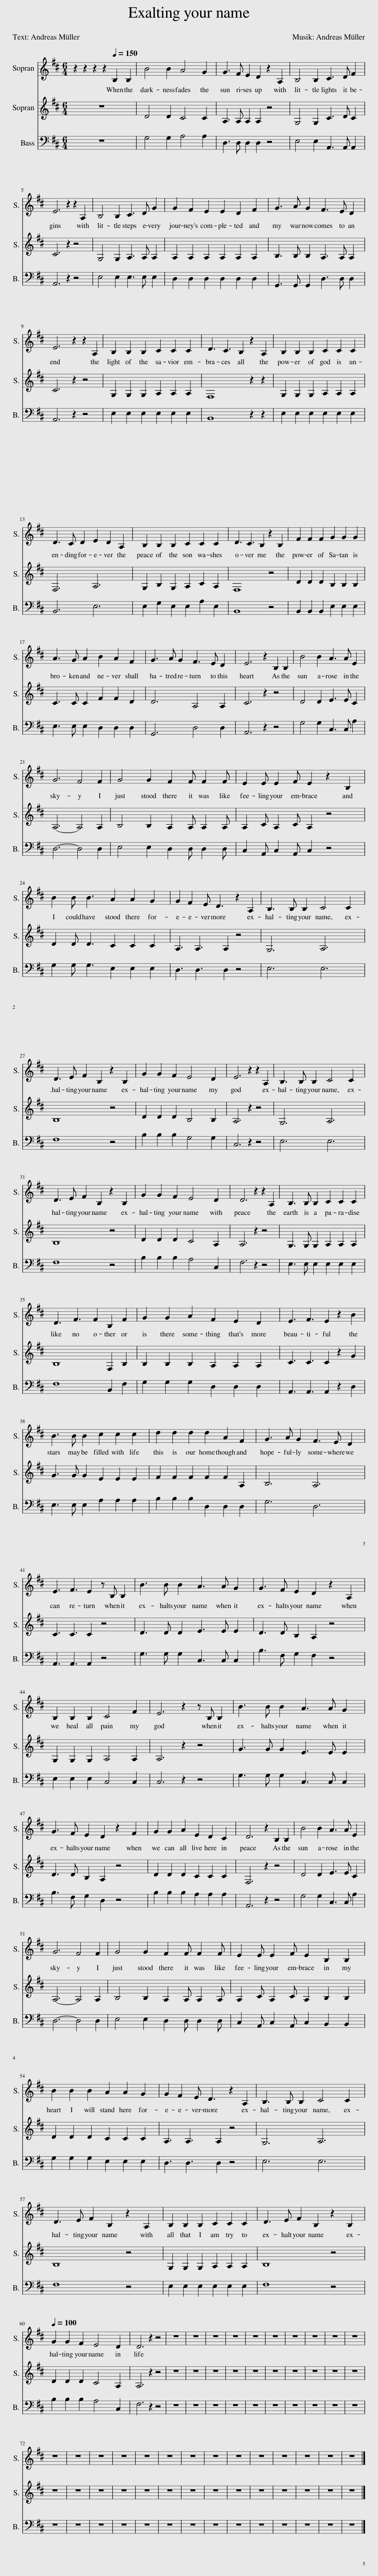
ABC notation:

X:1
%%score 1 2 3
L:1/8
M:6/4
I:linebreak $
K:D
V:1 treble
V:2 treble
V:3 bass
V:1
 z2 z2 z2 z2[Q:1/4=150] B,2 B,2 | B4 B2 A4 G2 | G3 F E2 D2 z2 A,2 | B,4 B,2 C3 D F2 |$ E6 z2 z2 A,2 | %5
 B,4 B,2 C3 D G2 | G2 F2 E2 E2 D2 F2 | G3 A G2 F3 E D2 |$ E6 z2 z2 A,2 | B,2 B,2 B,2 C2 C2 C2 | %10
 D3 C3 B,2 z2 A,2 | B,2 B,2 B,2 C2 C2 C2 |$ D3 C D2 E2 D2 A,2 | B,2 B,2 B,2 C2 C2 C2 | D3 C3 B,2 z2 B,2 | %15
 F2 F2 F2 G2 G2 G2 |$ A3 G A2 B2 A2 F2 | G3 A G2 F3 E D2 | E6 z2 B,2 B,2 | B4 B2 A3 A E2 |$ %20
 G6 F4 F2 | G4 G2 F2 F F2 F | E2 E E2 F E2 z2 B,2 |$ B2 B B3 A2 A2 G2 | G2 F2 E D3 z2 A,2 | %25
 B,3 B, B,2 C4 C2 |$ D3 E F2 B,2 z2 B,2 | G2 G2 F2 E4 D2 | E6 z2 z2 A,2 | B,3 B, B,2 C4 C2 |$ %30
 D3 E F2 B,2 z2 B,2 | G2 G2 F2 E4 D2 | D6 z2 z2 A,2 | B,3 B, B,2 C2 C2 C2 |$ D3 F3 F2 B,2 F2 | %35
 G2 G2 A2 F2 E2 D2 | E3 F3 E2 z2 B2 |$ B3 B B2 c2 c2 c2 | d2 d2 d2 d2 A2 F2 | G3 A G2 F3 E D2 |$ %40
 E3 F3 E2 z B, B,2 | B3 B B2 A3 A G2 | G3 F E2 D2 z2 A,2 |$ B,2 B,2 B,2 C4 F2 | E6 z2 z B, B,2 | %45
 B3 B B2 A3 A G2 |$ G3 F E2 D2 z2 F2 | G2 G2 A2 E2 D2 C2 | D6 z2 B,2 B,2 | B4 B2 A3 A E2 |$ %50
 G6 F4 F2 | G4 G2 F2 F F2 F | E2 E E2 F E2 B,2 B,2 |$ B2 B2 B2 A2 A2 G2 | G2 F2 E D3 z2 A,2 | %55
 B,3 B, B,2 C4 C2 |$ D3 E F2 B,2 z2 A,2 | B,2 B,2 B,2 C2 C2 C2 | D3 E F2 B,2 z2 B,2 |$[Q:1/4=100] G2 G2 F2 E4 D2 | %60
 D6 z2 z4 | z12 | z12 | z12 | z12 | %65
 z12 | z12 | z12 | z12 | z12 | %70
 z12 |$ z12 | z12 | z12 | z12 | %75
 z12 | z12 | z12 | z12 | z12 | %80
 z12 | z12 | z12 | z12 | z12 |] %85
V:2
 z12 | D4 D2 C4 C2 | A,3 A, A,2 A,2 z4 | G,4 G,2 C3 D C2 |$ C6 z2 z4 | %5
 G,4 G,2 A,3 A, A,2 | A,2 A,2 A,2 A,2 A,2 A,2 | B,3 B, B,2 A,3 A, A,2 |$ C6 z2 z4 | G,2 G,2 G,2 A,2 A,2 A,2 | %10
 F,8 z2 z2 | G,2 G,2 G,2 A,2 A,2 A,2 |$ F,6 A,6 | G,2 B,2 G,2 A,2 C2 A,2 | F,8 z4 | %15
 D2 D2 D2 B,2 B,2 B,2 |$ C3 C C2 F2 F2 D2 | D6 A,4 A,2 | C6 z2 z4 | D4 D2 E3 E C2 |$ %20
 A,6- A,4 A,2 | B,4 B,2 A,2 A, A,2 A, | A,2 C A,2 C A,2 z4 |$ D2 D D3 C2 C2 C2 | A,3 A,3 A,2 z4 | %25
 G,6 A,6 |$ B,8 z4 | D2 D2 D2 B,4 B,2 | A,6 z2 z4 | G,6 A,6 |$ %30
 B,8 z4 | D2 D2 D2 C4 A,2 | A,6 z2 z4 | G,3 G, G,2 A,2 A,2 A,2 |$ B,8 F,2 B,2 | %35
 B,2 B,2 B,2 A,2 A,2 A,2 | C3 C3 C2 z2 G2 |$ G3 G G2 E2 E2 E2 | F2 F2 F2 F2 F2 A,2 | B,6 A,6 |$ %40
 C3 C3 C2 z4 | D3 D D2 E3 E E2 | D3 D B,2 A,2 z4 |$ G,2 G,2 G,2 A,4 A,2 | A,6 z2 z4 | %45
 G3 G G2 E3 E E2 |$ D3 D B,2 A,2 z4 | D2 D2 D2 C2 C2 C2 | F,6 z2 z4 | D4 D2 E3 E C2 |$ %50
 A,6- A,4 A,2 | B,4 B,2 A,2 A, A,2 A, | A,2 C A,2 C A,2 B,2 B,2 |$ D2 D2 D2 C2 C2 C2 | A,3 A,3 A,2 z4 | %55
 G,6 A,6 |$ B,8 z4 | G,2 G,2 G,2 A,2 A,2 A,2 | B,8 z4 |$ D2 D2 D2 C4 A,2 | %60
 A,6 z2 z4 | z12 | z12 | z12 | z12 | %65
 z12 | z12 | z12 | z12 | z12 | %70
 z12 |$ z12 | z12 | z12 | z12 | %75
 z12 | z12 | z12 | z12 | z12 | %80
 z12 | z12 | z12 | z12 | z12 |] %85
V:3
 z12 | G,4 G,2 A,4 A,2 | D,3 D, D,2 D,2 z4 | E,4 E,2 A,,3 A,, A,,2 |$ A,,6 z2 z4 | %5
 E,4 E,2 E,3 E, E,2 | D,2 D,2 D,2 D,2 D,2 D,2 | G,,3 G,, G,,2 D,3 D, D,2 |$ A,,6 z2 z4 | E,2 E,2 E,2 E,2 E,2 E,2 | %10
 B,,8 z2 z2 | E,2 E,2 E,2 E,2 E,2 E,2 |$ B,,6 E,6 | E,2 G,2 E,2 E,2 A,2 E,2 | B,,8 z4 | %15
 B,,2 B,,2 B,,2 E,2 E,2 E,2 |$ E,3 E, E,2 D,2 D,2 D,2 | G,,6 D,4 D,2 | A,,6 z2 z4 | G,4 G,2 C,3 C, A,2 |$ %20
 D,6- D,4 D,2 | E,4 E,2 D,2 D, D,2 D, | C,2 A,, C,2 A,, C,2 z4 |$ G,2 G, G,3 E,2 E,2 E,2 | D,3 D,3 D,2 z4 | %25
 E,6 E,6 |$ F,8 z4 | B,2 B,2 B,2 G,4 G,2 | C,6 z2 z4 | E,6 E,6 |$ %30
 F,8 z4 | B,2 B,2 B,2 A,4 C,2 | F,6 z2 z4 | E,3 E, E,2 E,2 E,2 E,2 |$ F,8 B,,2 F,2 | %35
 G,2 G,2 G,2 D,2 D,2 D,2 | A,,3 A,,3 A,,2 z2 D,2 |$ E,3 E, E,2 A,2 A,2 A,2 | B,2 B,2 B,2 D,2 D,2 D,2 | G,6 D,6 |$ %40
 A,,3 A,,3 A,,2 z4 | G,3 G, G,2 C,3 C, C,2 | B,3 F, G,2 F,2 z4 |$ E,2 E,2 E,2 C,4 C,2 | C,6 z2 z4 | %45
 G,3 G, G,2 C,3 C, C,2 |$ B,3 F, G,2 D,2 z4 | B,2 B,2 B,2 A,2 A,2 A,2 | A,,6 z2 z4 | G,4 G,2 C,3 C, A,2 |$ %50
 D,6- D,4 D,2 | E,4 E,2 D,2 D, D,2 D, | C,2 A,, C,2 A,, C,2 B,,2 B,,2 |$ G,2 G,2 G,2 E,2 E,2 E,2 | D,3 D,3 D,2 z4 | %55
 E,6 E,6 |$ F,8 z4 | E,2 E,2 E,2 E,2 E,2 E,2 | F,8 z4 |$ B,2 B,2 B,2 A,4 C,2 | %60
 F,6 z2 z4 | z12 | z12 | z12 | z12 | %65
 z12 | z12 | z12 | z12 | z12 | %70
 z12 |$ z12 | z12 | z12 | z12 | %75
 z12 | z12 | z12 | z12 | z12 | %80
 z12 | z12 | z12 | z12 | z12 |] %85
